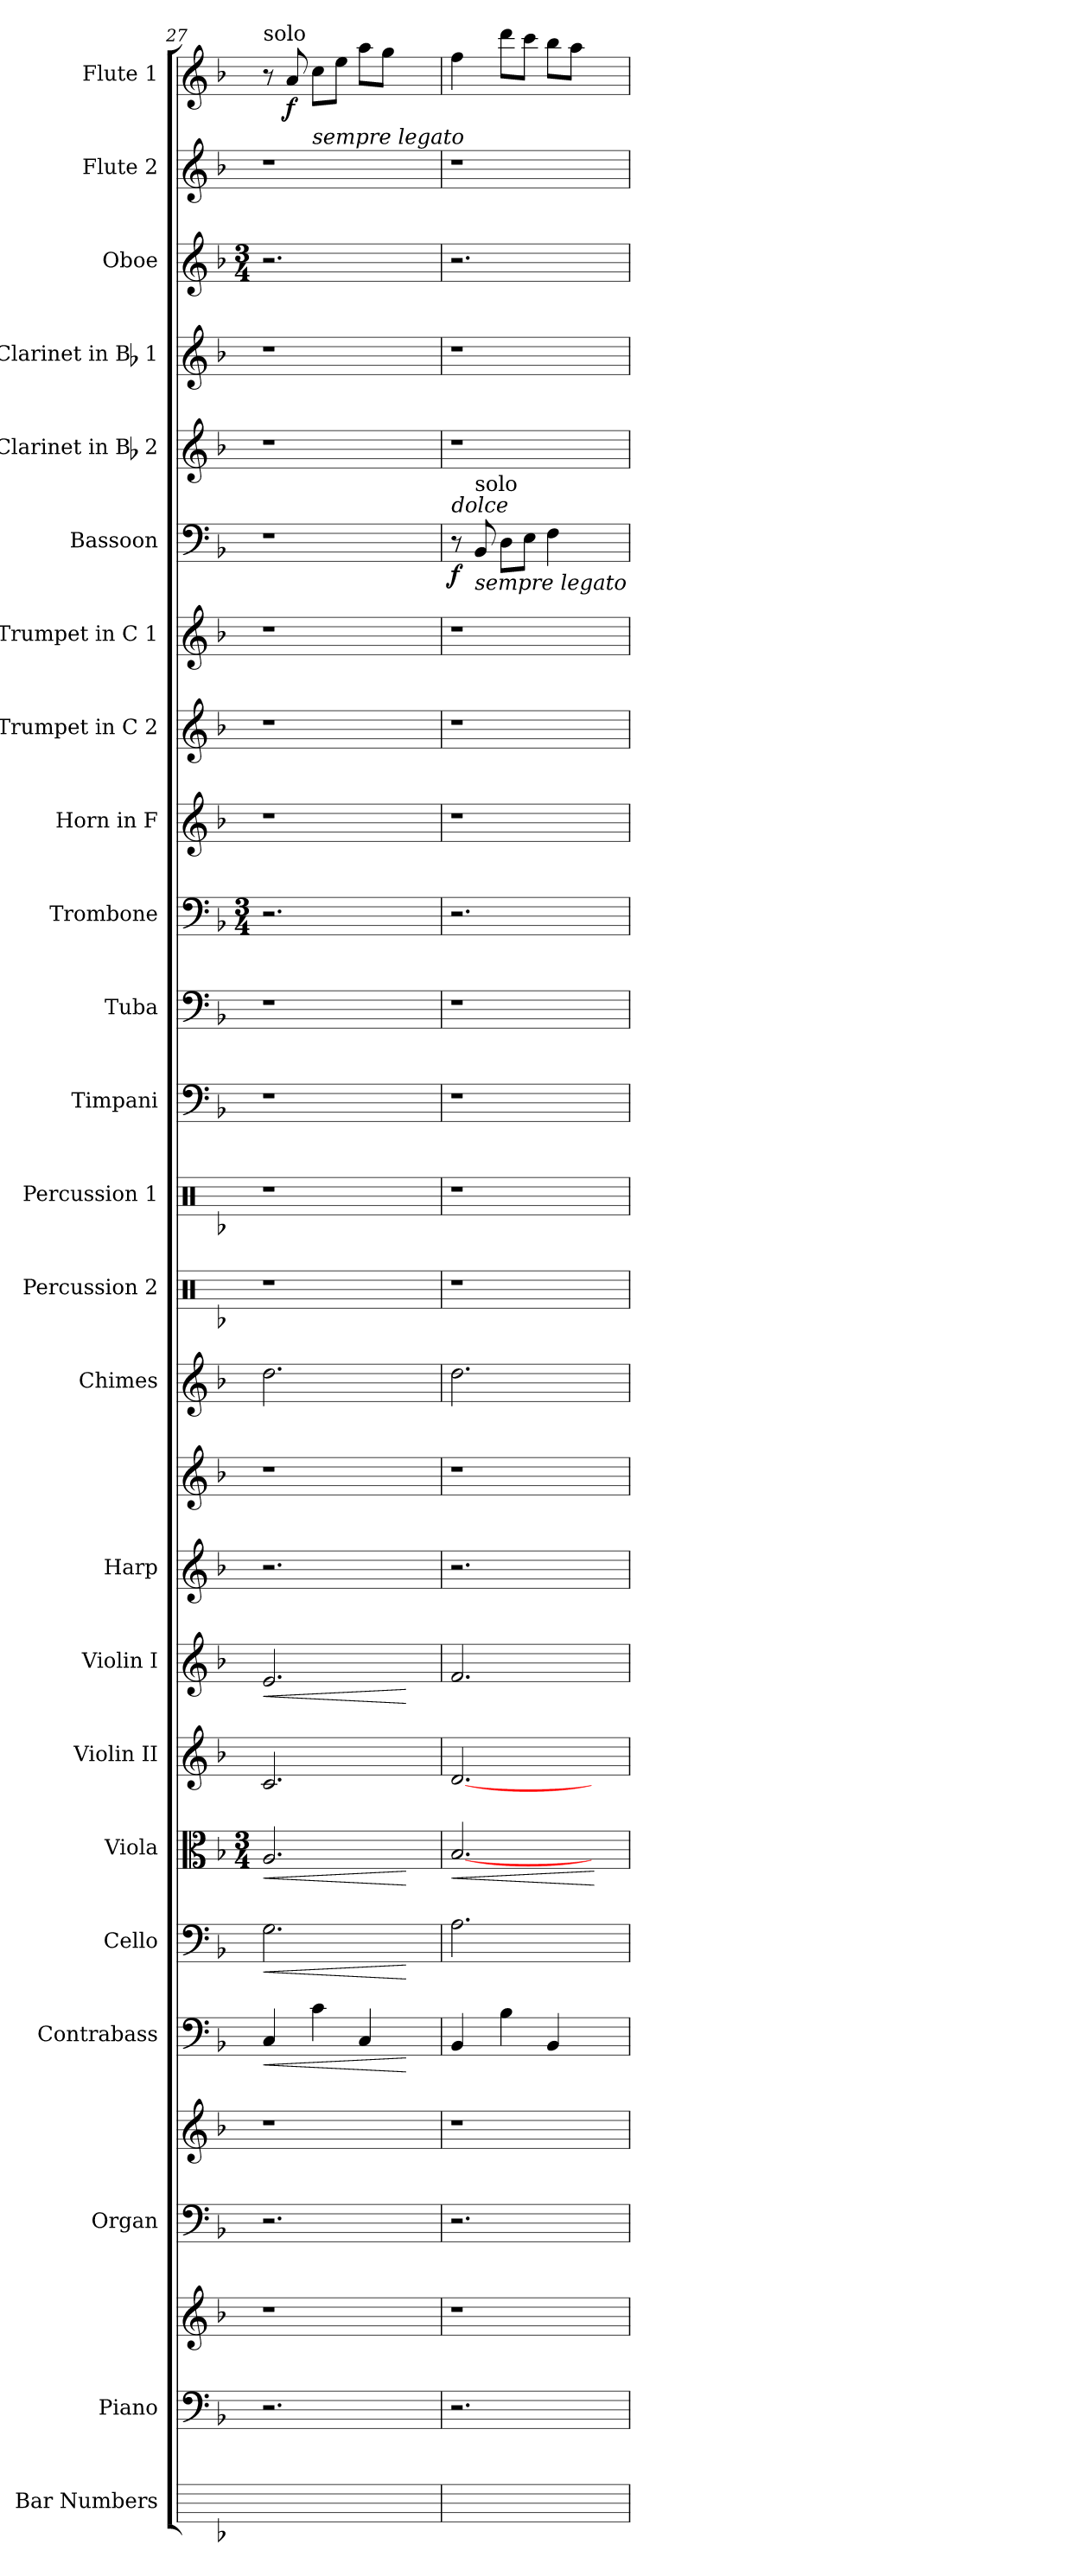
**kern	**kern	**kern	**kern	**kern	**kern	**dynam	**kern	**dynam	**kern	**dynam	**kern	**kern	**dynam	**kern	**kern	**kern	**kern	**kern	**kern	**kern	**kern	**kern	**kern	**kern	**kern	**dynam	**kern	**kern	**kern	**kern	**kern	**dynam
*part24	*part23	*part23	*part22	*part22	*part21	*part21	*part20	*part20	*part19	*part19	*part18	*part17	*part17	*part16	*part16	*part15	*part14	*part13	*part12	*part11	*part10	*part9	*part8	*part7	*part6	*part6	*part5	*part4	*part3	*part2	*part1	*part1
*staff27	*staff26	*staff25	*staff24	*staff23	*staff22	*staff22	*staff21	*staff21	*staff20	*staff20	*staff19	*staff18	*staff18	*staff17	*staff16	*staff15	*staff14	*staff13	*staff12	*staff11	*staff10	*staff9	*staff8	*staff7	*staff6	*staff6	*staff5	*staff4	*staff3	*staff2	*staff1	*staff1
*I"Bar Numbers	*I"Piano	*	*I"Organ	*	*I"Contrabass	*	*I"Cello	*	*I"Viola	*	*I"Violin II	*I"Violin I	*	*I"Harp	*	*I"Chimes	*I"Percussion 2	*I"Percussion 1	*I"Timpani	*I"Tuba	*I"Trombone	*I"Horn in F	*I"Trumpet in C 2	*I"Trumpet in C 1	*I"Bassoon	*	*I"Clarinet in Bb 2	*I"Clarinet in Bb 1	*I"Oboe	*I"Flute 2	*I"Flute 1	*
*	*I'Pno.	*	*I'Org.	*	*I'Cb.	*	*	*	*I'Vla.	*	*I'Vln. II	*I'Vln. I	*	*I'Hp.	*	*I'Chm.	*I'Perc. 2	*I'Perc. 1	*I'Timp.	*I'Tuba	*I'Tbn.	*	*I'Tpt 2	*I'Tpt 1	*I'Bsn.	*	*I'Cl 2	*I'Cl 1	*I'Ob.	*I'Fl 2	*I'Fl 1	*
*	*clefF4	*clefG2	*clefF4	*clefG2	*clefF4	*	*clefF4	*	*clefC3	*	*clefG2	*clefG2	*	*clefG2	*clefG2	*clefG2	*clefX	*clefX	*clefF4	*clefF4	*clefF4	*clefG2	*clefG2	*clefG2	*clefF4	*	*clefG2	*clefG2	*clefG2	*clefG2	*clefG2	*
*	*	*	*	*	*ITrd7c12	*	*	*	*	*	*	*	*	*	*	*	*	*	*	*	*	*	*	*	*	*	*	*	*	*	*	*
*k[b-]	*k[b-]	*k[b-]	*k[b-]	*k[b-]	*k[b-]	*	*k[b-]	*	*k[b-]	*	*k[b-]	*k[b-]	*	*k[b-]	*k[b-]	*k[b-]	*k[b-]	*k[b-]	*k[b-]	*k[b-]	*k[b-]	*k[b-]	*k[b-]	*k[b-]	*k[b-]	*	*k[b-]	*k[b-]	*k[b-]	*k[b-]	*k[b-]	*
*F:	*F:	*F:	*F:	*F:	*F:	*	*F:	*	*F:	*	*F:	*F:	*	*F:	*F:	*F:	*F:	*F:	*F:	*F:	*F:	*F:	*F:	*F:	*F:	*	*F:	*F:	*F:	*F:	*F:	*
*	*	*	*	*	*	*	*	*	*M3/4	*	*	*	*	*	*	*	*	*	*	*	*M3/4	*	*	*	*	*	*	*	*M3/4	*	*	*
=27	=27	=27	=27	=27	=27	=27	=27	=27	=27	=27	=27	=27	=27	=27	=27	=27	=27	=27	=27	=27	=27	=27	=27	=27	=27	=27	=27	=27	=27	=27	=27	=27
!	!	!	!	!	!	!	!	!	!	!	!	!	!	!	!	!	!	!	!	!	!	!	!	!	!	!	!	!	!	!	!LO:TX:a:t=solo	!
!	!	!	!	!	!	!LO:HP:b	!	!LO:HP:b	!	!LO:HP:b	!	!	!LO:HP:b	!	!	!	!	!	!	!	!	!	!	!	!	!	!	!	!	!	!	!
*	*	*	*	*	*	*	*	*	*	*	*	*	*	*	*	*	*	*	*	*	*	*	*	*	*	*	*	*	*	*^	*	*
1ryy	2.r	1r	2.r	1r	4CC/	<	2.G\	<	2.A/	<	2.c/	2.e/	<	2.r	1r	2.dd\	1r	1r	1r	1r	2.r	1r	1r	1r	1r	.	1r	1r	2.r	1r	4ryy	8r	.
!	!	!	!	!	!	!	!	!	!	!	!	!	!	!	!	!	!	!	!	!	!	!	!	!	!	!	!	!	!	!	!	!	!LO:DY:b
.	.	.	.	.	.	.	.	.	.	.	.	.	.	.	.	.	.	.	.	.	.	.	.	.	.	.	.	.	.	.	.	8a/	f
!	!	!	!	!	!	!	!	!	!	!	!	!	!	!	!	!	!	!	!	!	!	!	!	!	!	!	!	!	!	!	!LO:TX:a:i:t=sempre legato	!	!
.	.	.	.	.	4C\	.	.	.	.	.	.	.	.	.	.	.	.	.	.	.	.	.	.	.	.	.	.	.	.	.	2.ryy	8cc\L	.
.	.	.	.	.	.	.	.	.	.	.	.	.	.	.	.	.	.	.	.	.	.	.	.	.	.	.	.	.	.	.	.	8ee\J	.
.	.	.	.	.	4CC/	.	.	.	.	.	.	.	.	.	.	.	.	.	.	.	.	.	.	.	.	.	.	.	.	.	.	8aa\L	.
.	.	.	.	.	.	.	.	.	.	.	.	.	.	.	.	.	.	.	.	.	.	.	.	.	.	.	.	.	.	.	.	8gg\J	.
.	4ryy	.	4ryy	.	4ryy	[	4ryy	[	4ryy	[	4ryy	4ryy	[	4ryy	.	4ryy	.	.	.	.	4ryy	.	.	.	.	.	.	.	4ryy	.	.	4ryy	.
=28	=28	=28	=28	=28	=28	=28	=28	=28	=28	=28	=28	=28	=28	=28	=28	=28	=28	=28	=28	=28	=28	=28	=28	=28	=28	=28	=28	=28	=28	=28	=28	=28	=28
!	!	!	!	!	!	!	!	!	!	!	!	!	!	!	!	!	!	!	!	!	!	!	!	!	!LO:TX:a:i:t=dolce	!	!	!	!	!	!	!	!
!	!	!	!	!	!	!	!	!	!	!LO:HP:b	!	!	!	!	!	!	!	!	!	!	!	!	!	!	!	!LO:DY:b	!	!	!	!	!	!	!
*	*	*	*	*	*	*	*	*	*	*	*	*	*	*	*	*	*	*	*	*	*	*	*	*	*	*	*	*	*	*v	*v	*	*
1ryy	2.r	1r	2.r	1r	4BBB-/	.	2.A\	.	[2.B-/	<	[2.d/	2.f/	.	2.r	1r	2.dd\	1r	1r	1r	1r	2.r	1r	1r	1r	8r	f	1r	1r	2.r	1r	4ff\	.
!	!	!	!	!	!	!	!	!	!	!	!	!	!	!	!	!	!	!	!	!	!	!	!	!	!LO:TX:a:t=solo	!	!	!	!	!	!	!
!	!	!	!	!	!	!	!	!	!	!	!	!	!	!	!	!	!	!	!	!	!	!	!	!	!LO:TX:b:i:t=sempre legato	!	!	!	!	!	!	!
.	.	.	.	.	.	.	.	.	.	.	.	.	.	.	.	.	.	.	.	.	.	.	.	.	8BB-/	.	.	.	.	.	.	.
.	.	.	.	.	4BB-\	.	.	.	.	.	.	.	.	.	.	.	.	.	.	.	.	.	.	.	8D\L	.	.	.	.	.	8ddd\L	.
.	.	.	.	.	.	.	.	.	.	.	.	.	.	.	.	.	.	.	.	.	.	.	.	.	8E\J	.	.	.	.	.	8ccc\J	.
.	.	.	.	.	4BBB-/	.	.	.	.	.	.	.	.	.	.	.	.	.	.	.	.	.	.	.	4F\	.	.	.	.	.	8bb-\L	.
.	.	.	.	.	.	.	.	.	.	.	.	.	.	.	.	.	.	.	.	.	.	.	.	.	.	.	.	.	.	.	8aa\J	.
.	4ryy	.	4ryy	.	4ryy	.	4ryy	.	4ryy	[	4ryy	4ryy	.	4ryy	.	4ryy	.	.	.	.	4ryy	.	.	.	4ryy	.	.	.	4ryy	.	4ryy	.
=	=	=	=	=	=	=	=	=	=	=	=	=	=	=	=	=	=	=	=	=	=	=	=	=	=	=	=	=	=	=	=	=
*-	*-	*-	*-	*-	*-	*-	*-	*-	*-	*-	*-	*-	*-	*-	*-	*-	*-	*-	*-	*-	*-	*-	*-	*-	*-	*-	*-	*-	*-	*-	*-	*-
